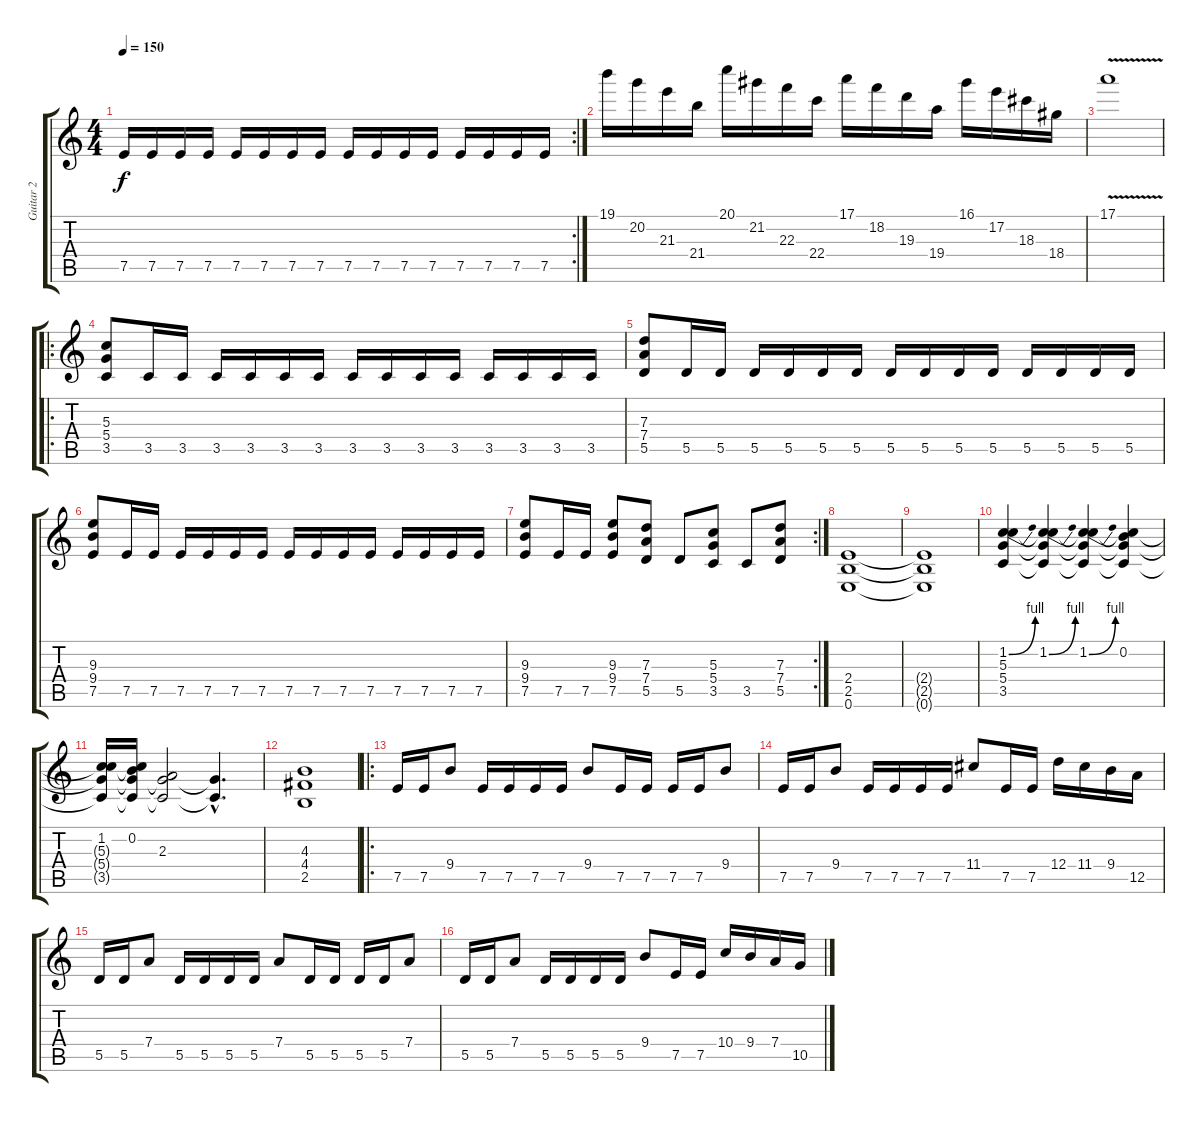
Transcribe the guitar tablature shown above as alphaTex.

\track ("Guitar 2" "Guitar 2") {instrument distortionguitar}
\staff {score tabs}
\tuning (E4 B3 G3 D3 A2 E2) {hide}
\rc 2
\ts (4 4)
\tempo 150
\clef g2
\ks c
7.5.16{dy f} 7.5.16 7.5.16 7.5.16 7.5.16 7.5.16 7.5.16 7.5.16 7.5.16 7.5.16 7.5.16 7.5.16 7.5.16 7.5.16 7.5.16 7.5.16 |
19.1.16 20.2.16 21.3.16 21.4.16 20.1.16 21.2.16 22.3.16 22.4.16 17.1.16 18.2.16 19.3.16 19.4.16 16.1.16 17.2.16 18.3.16 18.4.16 |
17.1{v}.1 |
\ro
(5.3 5.4 3.5).8 3.5.16 3.5.16 3.5.16 3.5.16 3.5.16 3.5.16 3.5.16 3.5.16 3.5.16 3.5.16 3.5.16 3.5.16 3.5.16 3.5.16 |
(7.3 7.4 5.5).8 5.5.16 5.5.16 5.5.16 5.5.16 5.5.16 5.5.16 5.5.16 5.5.16 5.5.16 5.5.16 5.5.16 5.5.16 5.5.16 5.5.16 |
(9.3 9.4 7.5).8 7.5.16 7.5.16 7.5.16 7.5.16 7.5.16 7.5.16 7.5.16 7.5.16 7.5.16 7.5.16 7.5.16 7.5.16 7.5.16 7.5.16 |
\rc 2
(9.3 9.4 7.5).8 7.5.16 7.5.16 (9.3 9.4 7.5).8 (7.3 7.4 5.5).8 5.5.8 (5.3 5.4 3.5).8 3.5.8 (7.3 7.4 5.5).8 |
(2.4 2.5 0.6).1 |
(2.4{t} 2.5{t} 0.6{t}).1 |
(1.2{be (bend 0 0 60 4)} 5.3 5.4 3.5).4 (1.2{be (bend 0 0 60 4)} 5.3{t} 5.4{t} 3.5{t}).4 (1.2{be (bend 0 0 60 4)} 5.3{t} 5.4{t} 3.5{t}).4 (0.2 5.3{t} 5.4{t} 3.5{t}).4 |
(1.2 5.3{t} 5.4{t} 3.5{t}).16 (0.2 5.3{t} 5.4{t} 3.5{t}).16 (2.3 5.4{t} 3.5{t}).2 (5.4{hac t} 3.5{hac t}).4{d} |
(4.3 4.4 2.5).1 |
\ro
7.5.16 7.5.16 9.4.8 7.5.16 7.5.16 7.5.16 7.5.16 9.4.8 7.5.16 7.5.16 7.5.16 7.5.16 9.4.8 |
7.5.16 7.5.16 9.4.8 7.5.16 7.5.16 7.5.16 7.5.16 11.4.8 7.5.16 7.5.16 12.4.16 11.4.16 9.4.16 12.5.16 |
5.5.16 5.5.16 7.4.8 5.5.16 5.5.16 5.5.16 5.5.16 7.4.8 5.5.16 5.5.16 5.5.16 5.5.16 7.4.8 |
5.5.16 5.5.16 7.4.8 5.5.16 5.5.16 5.5.16 5.5.16 9.4.8 7.5.16 7.5.16 10.4.16 9.4.16 7.4.16 10.5.16
